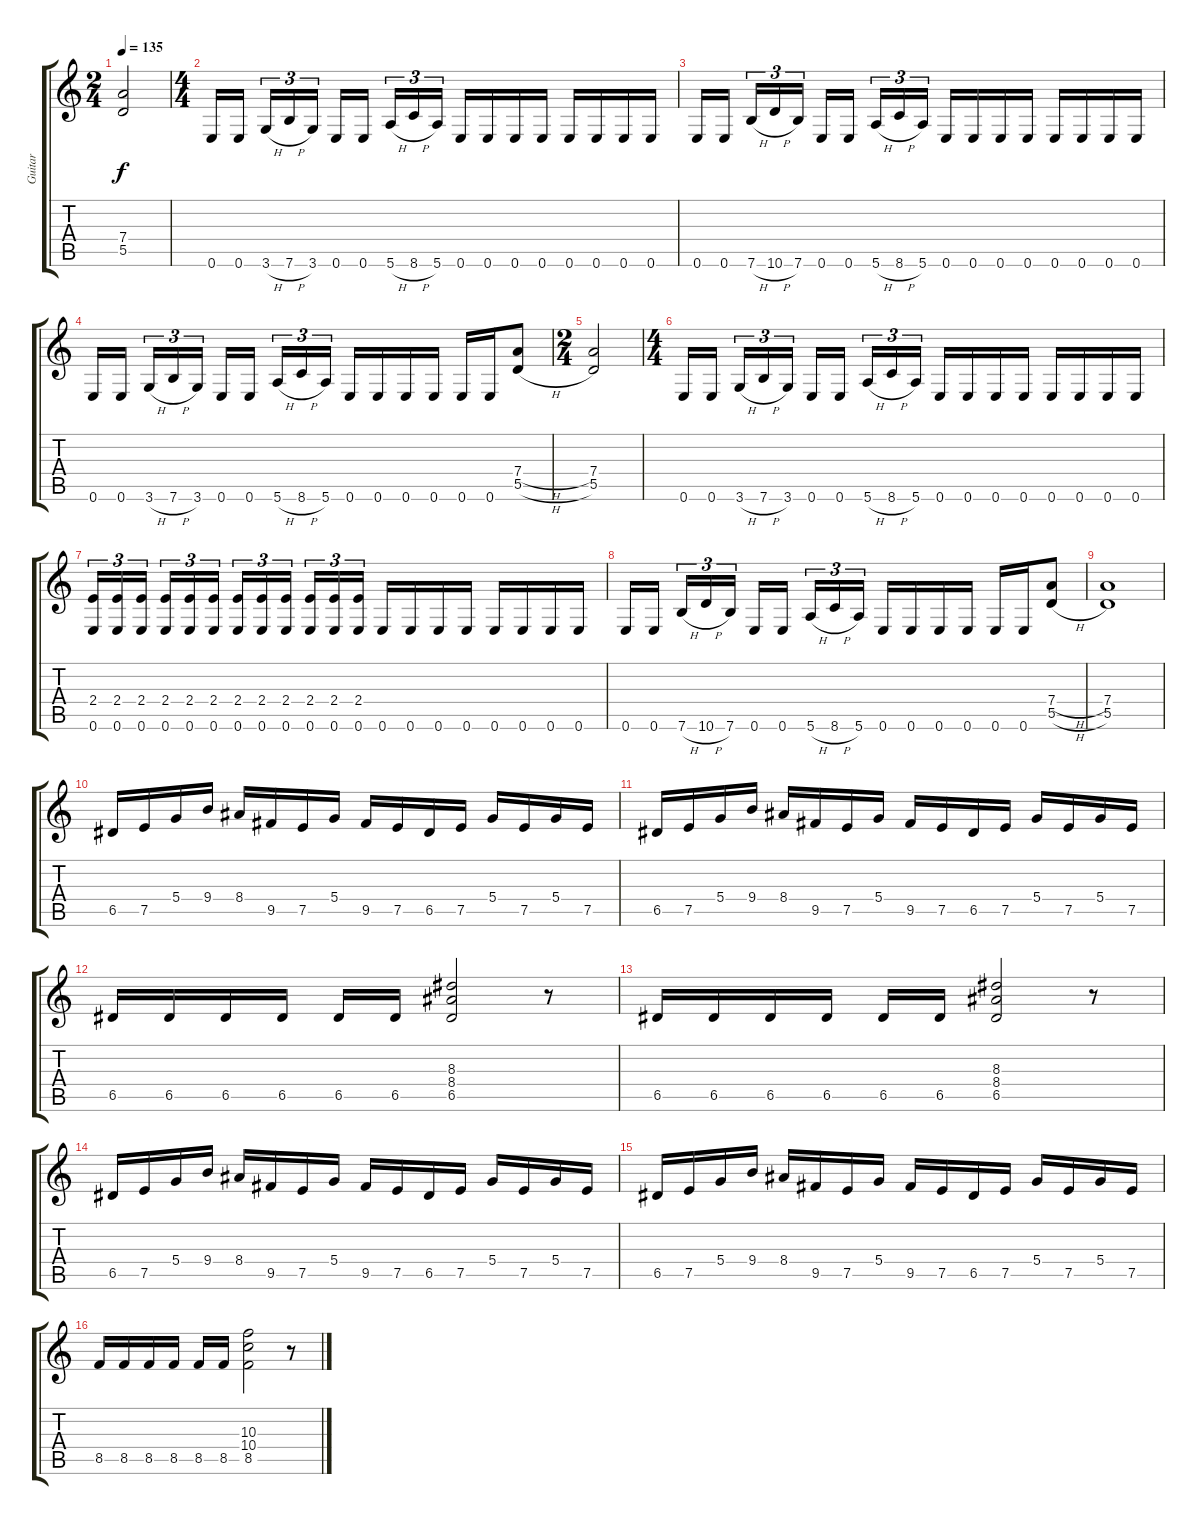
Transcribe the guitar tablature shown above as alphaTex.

\track ("Guitar" "Guitar") {instrument distortionguitar}
\staff {score tabs}
\tuning (E4 B3 G3 D3 A2 E2) {hide}
\ts (2 4)
\tempo 135
\clef g2
\ks c
(7.4 5.5).2{dy f} |
\ts (4 4)
0.6.16 0.6.16{beam splitsecondary} 3.6{h}.16{tu (3 2)} 7.6{h}.16{tu (3 2)} 3.6.16{tu (3 2)} 0.6.16 0.6.16{beam splitsecondary} 5.6{h}.16{tu (3 2)} 8.6{h}.16{tu (3 2)} 5.6.16{tu (3 2)} 0.6.16 0.6.16 0.6.16 0.6.16 0.6.16 0.6.16 0.6.16 0.6.16 |
0.6.16 0.6.16{beam splitsecondary} 7.6{h}.16{tu (3 2)} 10.6{h}.16{tu (3 2)} 7.6.16{tu (3 2)} 0.6.16 0.6.16{beam splitsecondary} 5.6{h}.16{tu (3 2)} 8.6{h}.16{tu (3 2)} 5.6.16{tu (3 2)} 0.6.16 0.6.16 0.6.16 0.6.16 0.6.16 0.6.16 0.6.16 0.6.16 |
0.6.16 0.6.16{beam splitsecondary} 3.6{h}.16{tu (3 2)} 7.6{h}.16{tu (3 2)} 3.6.16{tu (3 2)} 0.6.16 0.6.16{beam splitsecondary} 5.6{h}.16{tu (3 2)} 8.6{h}.16{tu (3 2)} 5.6.16{tu (3 2)} 0.6.16 0.6.16 0.6.16 0.6.16 0.6.16 0.6.16 (7.4{h} 5.5{h}).8 |
\ts (2 4)
(7.4 5.5).2 |
\ts (4 4)
0.6.16 0.6.16{beam splitsecondary} 3.6{h}.16{tu (3 2)} 7.6{h}.16{tu (3 2)} 3.6.16{tu (3 2)} 0.6.16 0.6.16{beam splitsecondary} 5.6{h}.16{tu (3 2)} 8.6{h}.16{tu (3 2)} 5.6.16{tu (3 2)} 0.6.16 0.6.16 0.6.16 0.6.16 0.6.16 0.6.16 0.6.16 0.6.16 |
(2.4 0.6).16{tu (3 2)} (2.4 0.6).16{tu (3 2)} (2.4 0.6).16{tu (3 2) beam splitsecondary} (2.4 0.6).16{tu (3 2)} (2.4 0.6).16{tu (3 2)} (2.4 0.6).16{tu (3 2)} (2.4 0.6).16{tu (3 2)} (2.4 0.6).16{tu (3 2)} (2.4 0.6).16{tu (3 2) beam splitsecondary} (2.4 0.6).16{tu (3 2)} (2.4 0.6).16{tu (3 2)} (2.4 0.6).16{tu (3 2)} 0.6.16 0.6.16 0.6.16 0.6.16 0.6.16 0.6.16 0.6.16 0.6.16 |
0.6.16 0.6.16{beam splitsecondary} 7.6{h}.16{tu (3 2)} 10.6{h}.16{tu (3 2)} 7.6.16{tu (3 2)} 0.6.16 0.6.16{beam splitsecondary} 5.6{h}.16{tu (3 2)} 8.6{h}.16{tu (3 2)} 5.6.16{tu (3 2)} 0.6.16 0.6.16 0.6.16 0.6.16 0.6.16 0.6.16 (7.4{h} 5.5{h}).8 |
(7.4 5.5).1 |
6.5.16{volume 11} 7.5.16 5.4.16 9.4.16 8.4.16 9.5.16 7.5.16 5.4.16 9.5.16 7.5.16 6.5.16 7.5.16 5.4.16 7.5.16 5.4.16 7.5.16 |
6.5.16 7.5.16 5.4.16 9.4.16 8.4.16 9.5.16 7.5.16 5.4.16 9.5.16 7.5.16 6.5.16 7.5.16 5.4.16 7.5.16 5.4.16 7.5.16 |
6.5.16 6.5.16 6.5.16 6.5.16 6.5.16 6.5.16 (8.3 8.4 6.5).2 r.8 |
6.5.16 6.5.16 6.5.16 6.5.16 6.5.16 6.5.16 (8.3 8.4 6.5).2 r.8 |
6.5.16 7.5.16 5.4.16 9.4.16 8.4.16 9.5.16 7.5.16 5.4.16 9.5.16 7.5.16 6.5.16 7.5.16 5.4.16 7.5.16 5.4.16 7.5.16 |
6.5.16 7.5.16 5.4.16 9.4.16 8.4.16 9.5.16 7.5.16 5.4.16 9.5.16 7.5.16 6.5.16 7.5.16 5.4.16 7.5.16 5.4.16 7.5.16 |
8.5.16 8.5.16 8.5.16 8.5.16 8.5.16 8.5.16 (10.3 10.4 8.5).2 r.8
